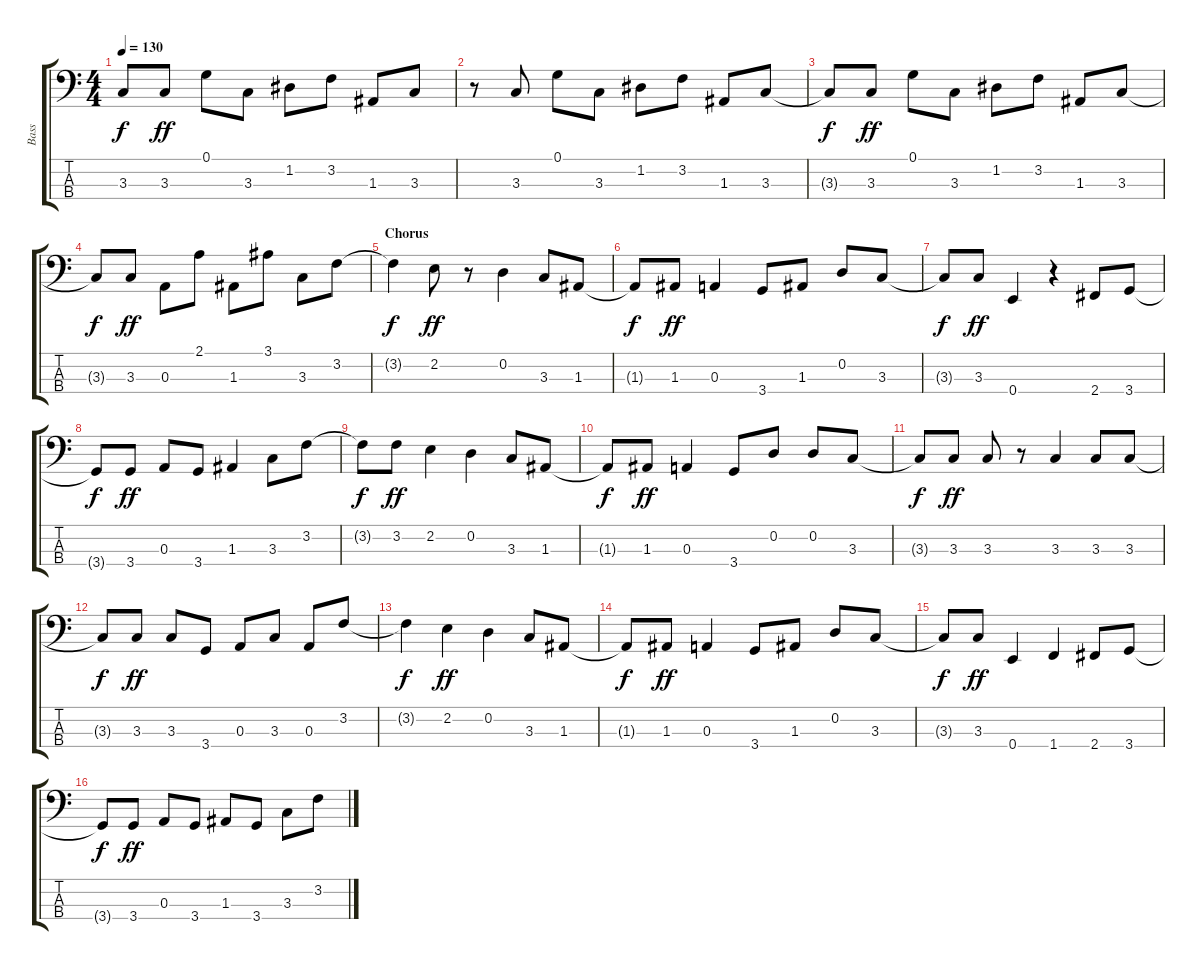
\track ("Bass" "Bass") {instrument slapbass2}
\staff {score tabs}
\tuning (G2 D2 A1 E1) {hide}
\ts (4 4)
\tempo 130
\clef f4
\ks c
3.3{t}.8{dy f} 3.3.8{dy ff} 0.1.8 3.3.8 1.2.8 3.2.8 1.3.8 3.3.8 |
r.8 3.3.8 0.1.8 3.3.8 1.2.8 3.2.8 1.3.8 3.3.8 |
3.3{t}.8{dy f} 3.3.8{dy ff} 0.1.8 3.3.8 1.2.8 3.2.8 1.3.8 3.3.8 |
3.3{t}.8{dy f} 3.3.8{dy ff} 0.3.8 2.1.8 1.3.8 3.1.8 3.3.8 3.2.8 |
\section ("" "Chorus")
3.2{t}.4{dy f} 2.2.8{dy ff} r.8 0.2.4 3.3.8 1.3.8 |
1.3{t}.8{dy f} 1.3.8{dy ff} 0.3.4 3.4.8 1.3.8 0.2.8 3.3.8 |
3.3{t}.8{dy f} 3.3.8{dy ff} 0.4.4 r.4 2.4.8 3.4.8 |
3.4{t}.8{dy f} 3.4.8{dy ff} 0.3.8 3.4.8 1.3.4 3.3.8 3.2.8 |
3.2{t}.8{dy f} 3.2.8{dy ff} 2.2.4 0.2.4 3.3.8 1.3.8 |
1.3{t}.8{dy f} 1.3.8{dy ff} 0.3.4 3.4.8 0.2.8 0.2.8 3.3.8 |
3.3{t}.8{dy f} 3.3.8{dy ff} 3.3.8 r.8 3.3.4 3.3.8 3.3.8 |
3.3{t}.8{dy f} 3.3.8{dy ff} 3.3.8 3.4.8 0.3.8 3.3.8 0.3.8 3.2.8 |
3.2{t}.4{dy f} 2.2.4{dy ff} 0.2.4 3.3.8 1.3.8 |
1.3{t}.8{dy f} 1.3.8{dy ff} 0.3.4 3.4.8 1.3.8 0.2.8 3.3.8 |
3.3{t}.8{dy f} 3.3.8{dy ff} 0.4.4 1.4.4 2.4.8 3.4.8 |
3.4{t}.8{dy f} 3.4.8{dy ff} 0.3.8 3.4.8 1.3.8 3.4.8 3.3.8 3.2.8
